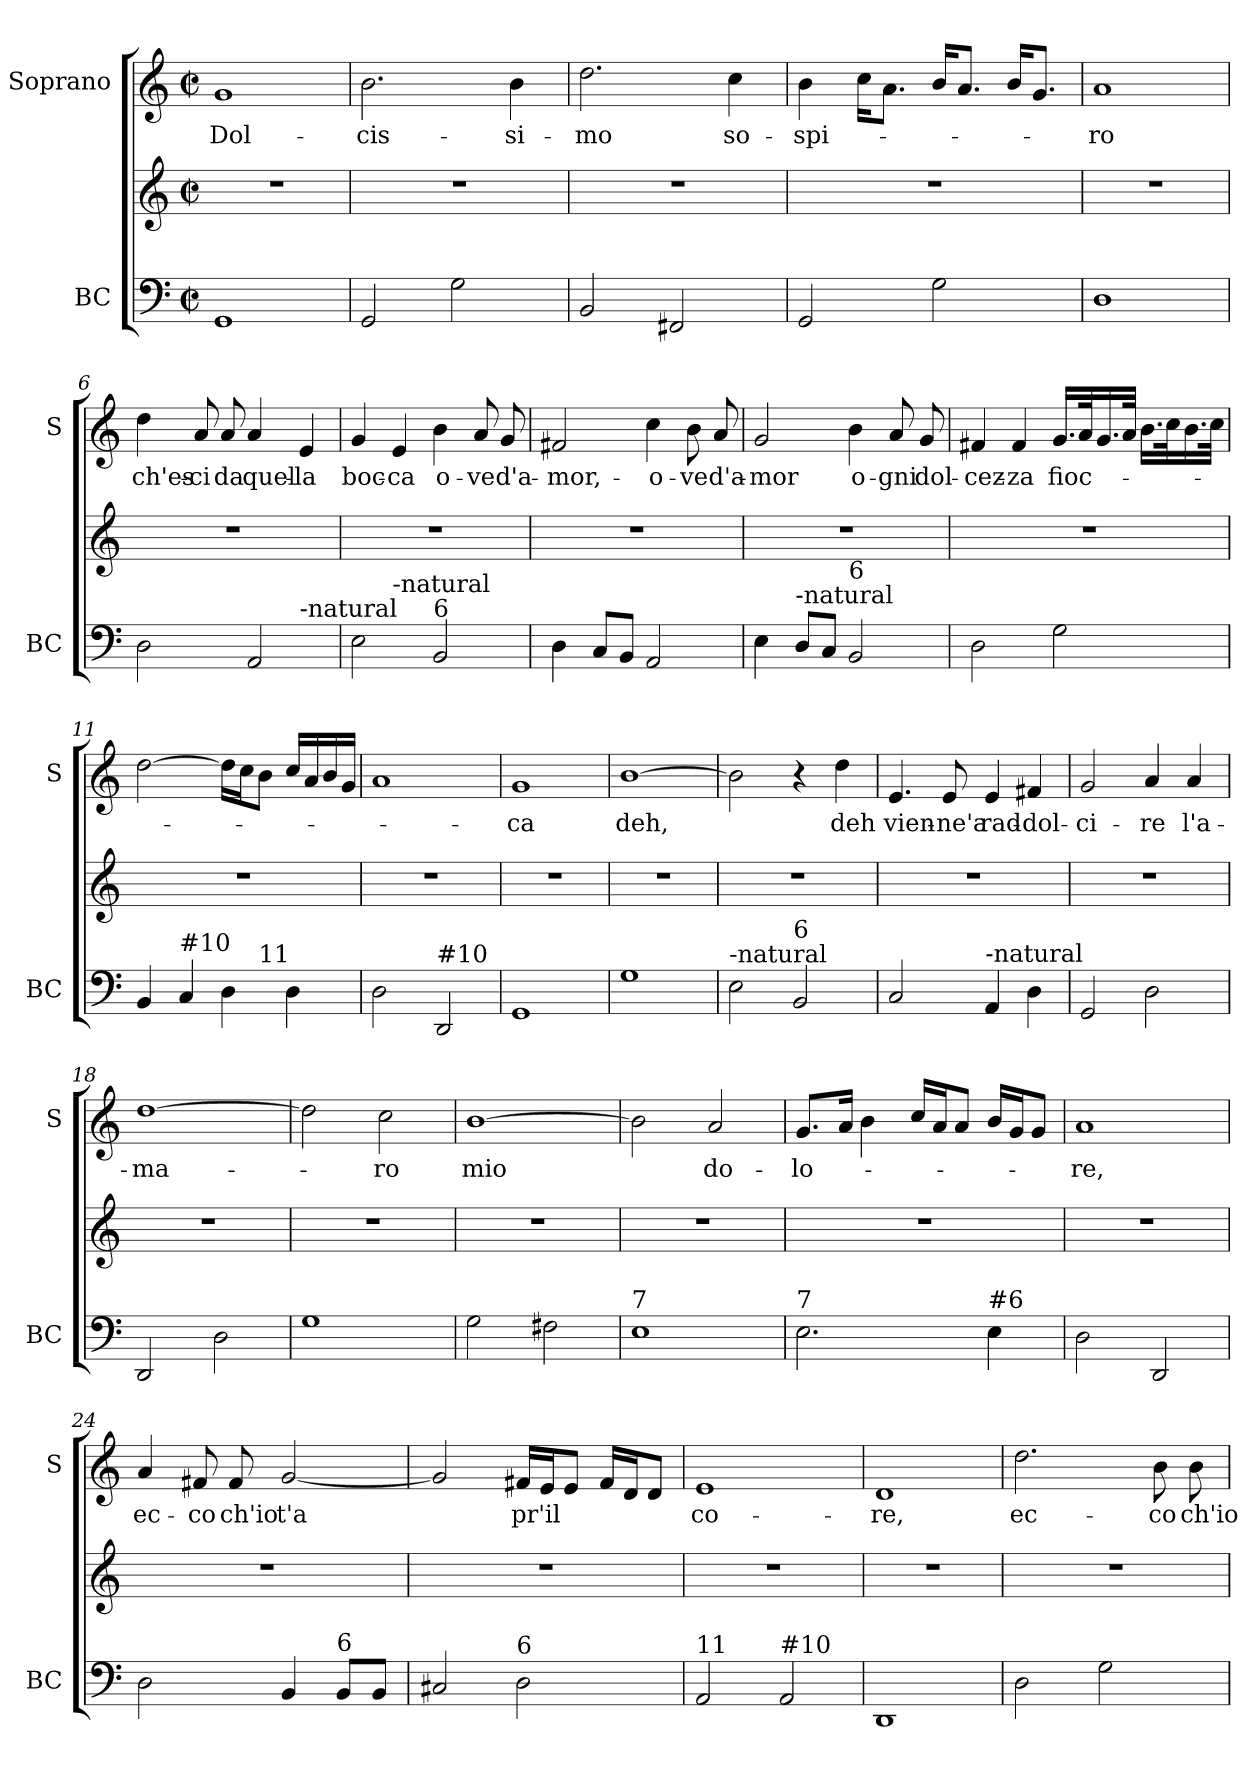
**kern	**kern	**kern	**text
*part2	*part2	*part1	*part1
*staff3	*staff2	*staff1	*staff1
*I"BC	*	*I"Soprano	*
*I'BC	*	*I'S	*
*clefF4	*clefG2	*clefG2	*
*k[]	*k[]	*k[]	*
*C:	*C:	*C:	*
*M2/2	*M2/2	*M2/2	*
*met(c|)	*met(c|)	*met(c|)	*
=1	=1	=1	=1
!	!	!	!LO:LY:b
1GG	1r	1g	Dol-
=2	=2	=2	=2
!	!	!	!LO:LY:b
2GG/	1r	2.b\	-cis-
2G\	.	.	.
!	!	!	!LO:LY:b
.	.	4b\	-si-
=3	=3	=3	=3
!	!	!	!LO:LY:b
2BB/	1r	2.dd\	-mo
2FF#X/	.	.	.
!	!	!	!LO:LY:b
.	.	4cc\	so-
=4	=4	=4	=4
!	!	!	!LO:LY:b
2GG/	1r	4b\	-spi-
.	.	16cc\KL	.
.	.	8.a\J	.
2G\	.	16b/KL	.
.	.	8.a/J	.
.	.	16b/KL	.
.	.	8.g/J	.
=5	=5	=5	=5
!	!	!	!LO:LY:b
1D	1r	1a	-ro
=6	=6	=6	=6
!	!	!	!LO:LY:b
*^	*	*	*
2D\	2.ryy	1r	4dd\	ch'es-
!	!	!	!	!LO:LY:b
.	.	.	8a/	-ci
!	!	!	!	!LO:LY:b
.	.	.	8a/	da
!	!	!	!	!LO:LY:b
2AA/	.	.	4a/	quel-
!	!LO:TX:a:t=-natural	!	!	!
!	!	!	!	!LO:LY:b
.	4ryy	.	4e/	-la
!!LO:LB:g=z
=7	=7	=7	=7	=7
!	!	!	!	!LO:LY:b
2E\	4ryy	1r	4g/	boc-
!	!LO:TX:a:t=-natural	!	!	!
!	!	!	!	!LO:LY:b
.	2.ryy	.	4e/	-ca
!LO:TX:a:t=6	!	!	!	!
!	!	!	!	!LO:LY:b
2BB/	.	.	4b\	o-
!	!	!	!	!LO:LY:b
.	.	.	8a/	-ve
!	!	!	!	!LO:LY:b
.	.	.	8g/	d'a-
=8	=8	=8	=8	=8
!	!	!	!	!LO:LY:b
*v	*v	*	*	*
4D\	1r	2f#X/	-mor,-
8C/L	.	.	.
8BB/J	.	.	.
!	!	!	!LO:LY:b
2AA/	.	4cc\	-o-
!	!	!	!LO:LY:b
.	.	8b\	-ve
!	!	!	!LO:LY:b
.	.	8a/	d'a-
=9	=9	=9	=9
!	!	!	!LO:LY:b
4E\	1r	2g/	-mor
!LO:TX:a:t=-natural	!	!	!
8D/L	.	.	.
8C/J	.	.	.
!LO:TX:a:t=6	!	!	!
!	!	!	!LO:LY:b
2BB/	.	4b\	o-
!	!	!	!LO:LY:b
.	.	8a/	-gni
!	!	!	!LO:LY:b
.	.	8g/	dol-
=10	=10	=10	=10
!	!	!	!LO:LY:b
2D\	1r	4f#X/	-cez-
!	!	!	!LO:LY:b
.	.	4f#/	-za
!	!	!	!LO:LY:b
2G\	.	16.g/LL	fioc-
.	.	32a/k	.
.	.	16.g/	.
.	.	32a/JJk	.
.	.	16.b\LL	.
.	.	32cc\k	.
.	.	16.b\	.
.	.	32cc\JJk	.
=11	=11	=11	=11
*^	*	*	*
4BB/	2ryy	1r	[2dd\	.
!LO:TX:a:t=#10	!	!	!	!
4C/	.	.	.	.
4D\	8ryy	.	16dd\LL]	.
.	.	.	16cc\J	.
!	!LO:TX:a:t=11	!	!	!
.	4.ryy	.	8b\J	.
4D\	.	.	16cc/LL	.
.	.	.	16a/	.
.	.	.	16b/	.
.	.	.	16g/JJ	.
!!LO:LB:g=z
=12	=12	=12	=12	=12
!LO:TX:a:t=11	!	!	!	!
*v	*v	*	*	*
2D\	1r	1a	.
!LO:TX:a:t=#10	!	!	!
2DD/	.	.	.
=13	=13	=13	=13
!	!	!	!LO:LY:b
1GG	1r	1g	-ca
=14	=14	=14	=14
!	!	!	!LO:LY:b
1G	1r	[1b	deh,
=15	=15	=15	=15
!LO:TX:a:t=-natural	!	!	!
2E\	1r	2b\]	.
!LO:TX:a:t=6	!	!	!
2BB/	.	4r	.
!	!	!	!LO:LY:b
.	.	4dd\	deh
=16	=16	=16	=16
!	!	!	!LO:LY:b
2C/	1r	4.e/	vien-
!	!	!	!LO:LY:b
.	.	8e/	-ne'a
!LO:TX:a:t=-natural	!	!	!
!	!	!	!LO:LY:b
4AA/	.	4e/	rad-
!	!	!	!LO:LY:b
4D\	.	4f#X/	-dol-
=17	=17	=17	=17
!	!	!	!LO:LY:b
2GG/	1r	2g/	-ci-
!	!	!	!LO:LY:b
2D\	.	4a/	-re
!	!	!	!LO:LY:b
.	.	4a/	l'a-
!!LO:PB:g=z
=18	=18	=18	=18
!	!	!	!LO:LY:b
2DD/	1r	[1dd	-ma-
2D\	.	.	.
=19	=19	=19	=19
1G	1r	2dd\]	.
!	!	!	!LO:LY:b
.	.	2cc\	-ro
=20	=20	=20	=20
!	!	!	!LO:LY:b
2G\	1r	[1b	mio
2F#X\	.	.	.
=21	=21	=21	=21
!LO:TX:a:t=7	!	!	!
1E	1r	2b\]	.
!	!	!	!LO:LY:b
.	.	2a/	do-
=22	=22	=22	=22
!LO:TX:a:t=7	!	!	!
!	!	!	!LO:LY:b
2.E\	1r	8.g/L	-lo-
.	.	16a/Jk	.
.	.	4b\	.
.	.	16cc/LL	.
.	.	16a/J	.
.	.	8a/J	.
!LO:TX:a:t=#6	!	!	!
4E\	.	16b/LL	.
.	.	16g/J	.
.	.	8g/J	.
=23	=23	=23	=23
!	!	!	!LO:LY:b
2D\	1r	1a	-re,
2DD/	.	.	.
!!LO:LB:g=z
=24	=24	=24	=24
!	!	!	!LO:LY:b
2D\	1r	4a/	ec-
!	!	!	!LO:LY:b
.	.	8f#X/	-co
!	!	!	!LO:LY:b
.	.	8f#/	ch'io
!	!	!	!LO:LY:b
4BB/	.	[2g/	t'a
!LO:TX:a:t=6	!	!	!
8BB/L	.	.	.
8BB/J	.	.	.
=25	=25	=25	=25
2C#X/	1r	2g/]	.
!LO:TX:a:t=6	!	!	!
!	!	!	!LO:LY:b
2D\	.	16f#X/LL	pr'il
.	.	16e/J	.
.	.	8e/J	.
.	.	16f#/LL	.
.	.	16d/J	.
.	.	8d/J	.
=26	=26	=26	=26
!LO:TX:a:t=11	!	!	!
!	!	!	!LO:LY:b
2AA/	1r	1e	co-
!LO:TX:a:t=#10	!	!	!
2AA/	.	.	.
=27	=27	=27	=27
!	!	!	!LO:LY:b
1DD	1r	1d	-re,
=28	=28	=28	=28
!	!	!	!LO:LY:b
2D\	1r	2.dd\	ec-
2G\	.	.	.
!	!	!	!LO:LY:b
.	.	8b\	-co
!	!	!	!LO:LY:b
.	.	8b\	ch'io
=	=	=	=
*-	*-	*-	*-
